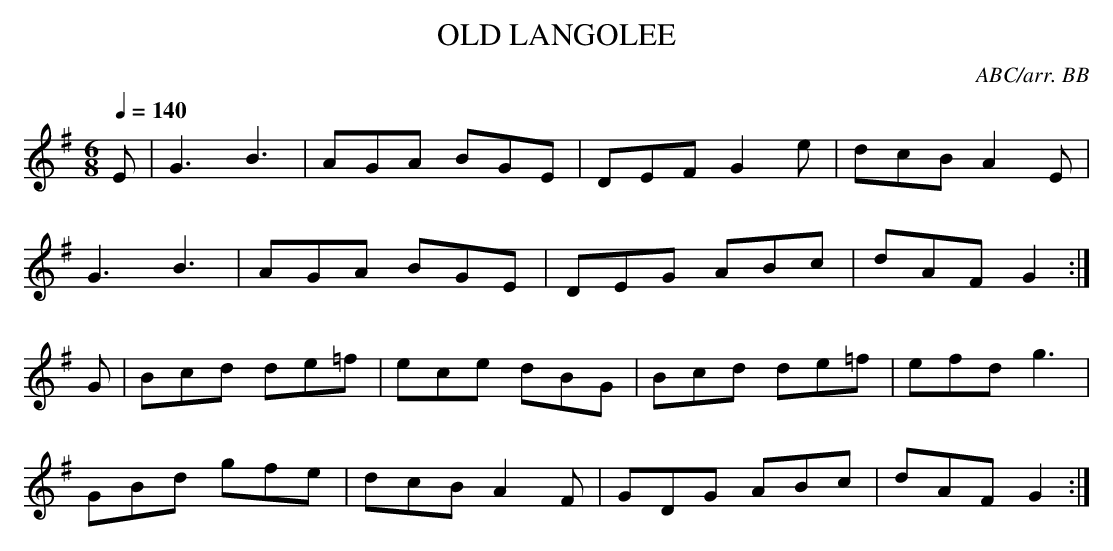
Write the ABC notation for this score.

X:1
T:OLD LANGOLEE
C:ABC/arr. BB
12 measures in part B). I have re-set it as a standard jig.
Y:"Irish"
Q:1/4=140
M:6/8
L:1/8
K:G
E|G3 B3|AGA BGE|DEF G2e|dcB A2E|
G3 B3|AGA BGE|DEG ABc|dAF G2:|
G|Bcd de=f|ece dBG|Bcd de=f|efd g3|
GBd gfe|dcB A2F|GDG ABc|dAF G2:|
